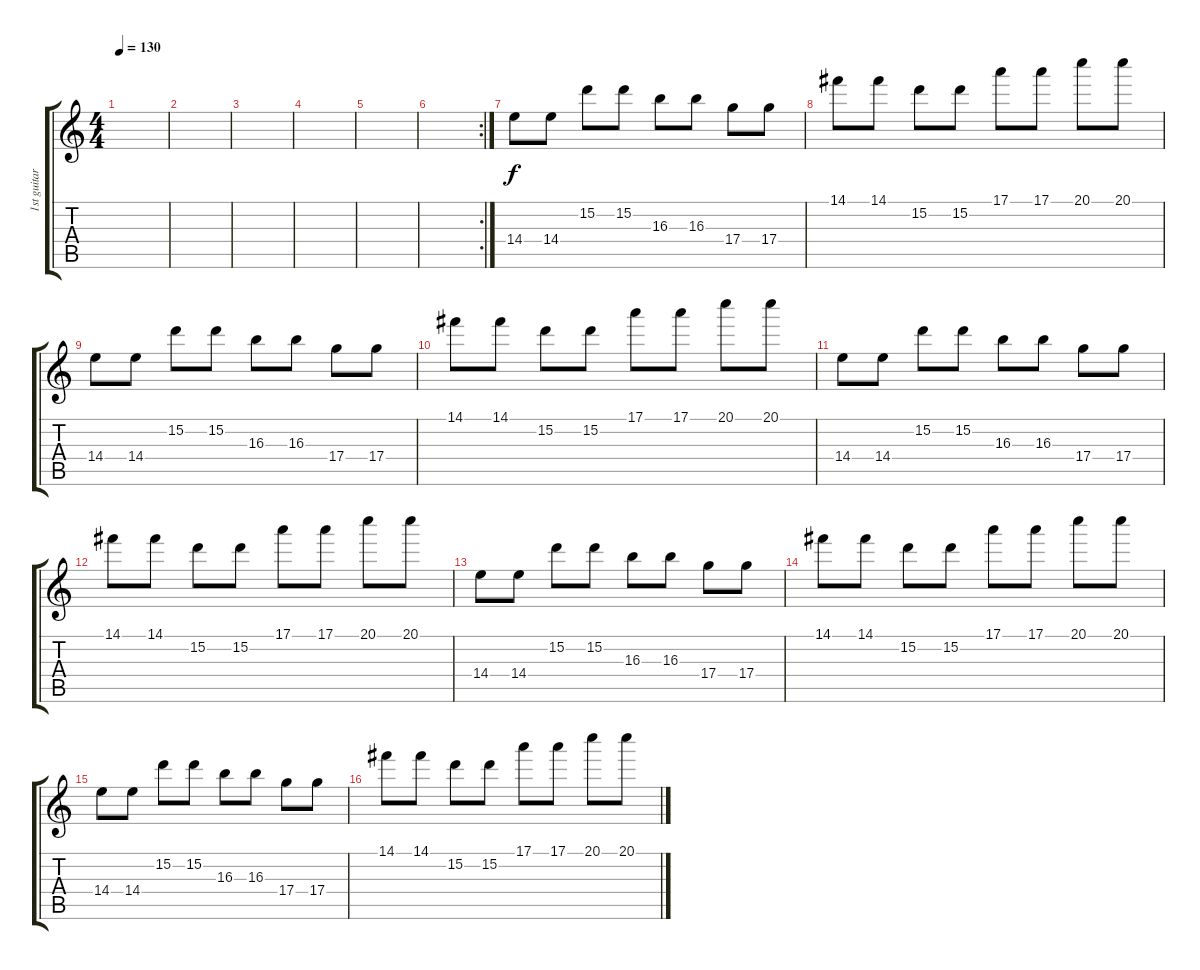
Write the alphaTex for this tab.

\track ("1st guitar" "1st guitar") {instrument distortionguitar}
\staff {score tabs}
\tuning (E4 B3 G3 D3 A2 E2) {hide}
\ts (4 4)
\tempo 130
\clef g2
\ks c
|
|
|
|
|
\rc 2
|
14.4.8 14.4.8 15.2.8 15.2.8 16.3.8 16.3.8 17.4.8 17.4.8 |
14.1.8 14.1.8 15.2.8 15.2.8 17.1.8 17.1.8 20.1.8 20.1.8 |
14.4.8 14.4.8 15.2.8 15.2.8 16.3.8 16.3.8 17.4.8 17.4.8 |
14.1.8 14.1.8 15.2.8 15.2.8 17.1.8 17.1.8 20.1.8 20.1.8 |
14.4.8 14.4.8 15.2.8 15.2.8 16.3.8 16.3.8 17.4.8 17.4.8 |
14.1.8 14.1.8 15.2.8 15.2.8 17.1.8 17.1.8 20.1.8 20.1.8 |
14.4.8 14.4.8 15.2.8 15.2.8 16.3.8 16.3.8 17.4.8 17.4.8 |
14.1.8 14.1.8 15.2.8 15.2.8 17.1.8 17.1.8 20.1.8 20.1.8 |
14.4.8 14.4.8 15.2.8 15.2.8 16.3.8 16.3.8 17.4.8 17.4.8 |
14.1.8 14.1.8 15.2.8 15.2.8 17.1.8 17.1.8 20.1.8 20.1.8
